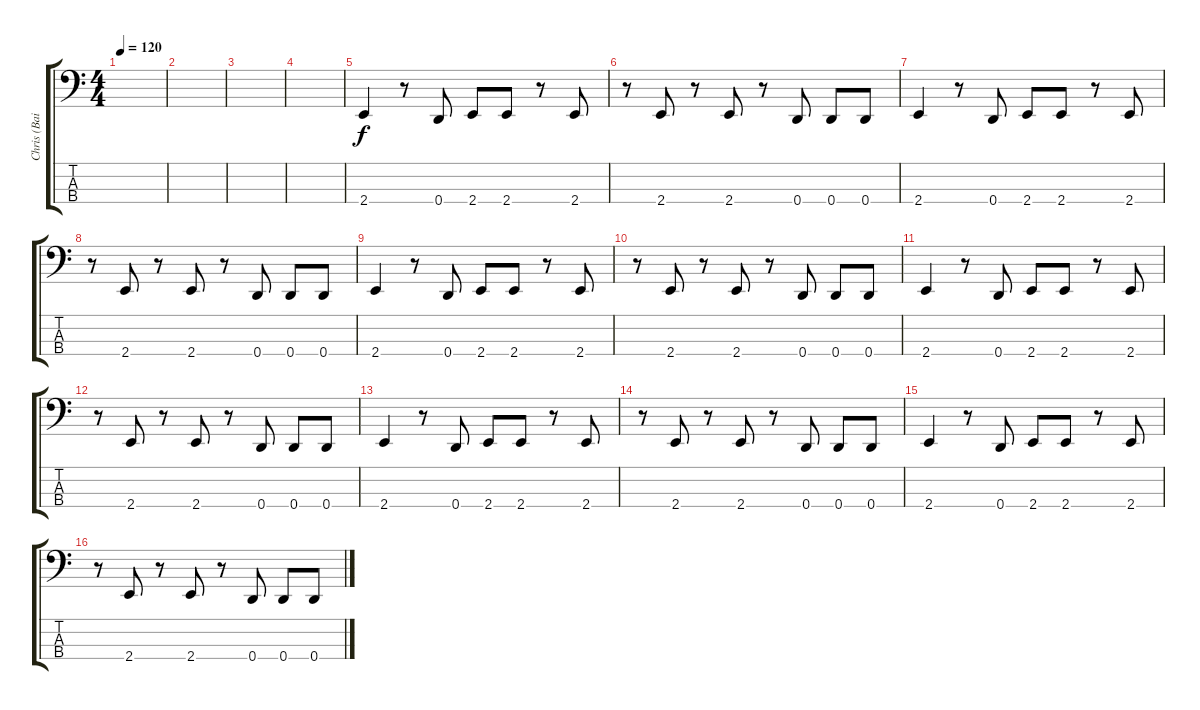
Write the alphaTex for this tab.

\track ("Chris (Baixo)" "Chris (Bai") {instrument electricbasspick}
\staff {score tabs}
\tuning (G2 D2 A1 D1) {hide}
\ts (4 4)
\tempo 120
\clef f4
\ks c
|
|
|
|
2.4.4 r.8 0.4.8 2.4.8 2.4.8 r.8 2.4.8 |
r.8 2.4.8 r.8 2.4.8 r.8 0.4.8 0.4.8 0.4.8 |
2.4.4 r.8 0.4.8 2.4.8 2.4.8 r.8 2.4.8 |
r.8 2.4.8 r.8 2.4.8 r.8 0.4.8 0.4.8 0.4.8 |
2.4.4 r.8 0.4.8 2.4.8 2.4.8 r.8 2.4.8 |
r.8 2.4.8 r.8 2.4.8 r.8 0.4.8 0.4.8 0.4.8 |
2.4.4 r.8 0.4.8 2.4.8 2.4.8 r.8 2.4.8 |
r.8 2.4.8 r.8 2.4.8 r.8 0.4.8 0.4.8 0.4.8 |
2.4.4 r.8 0.4.8 2.4.8 2.4.8 r.8 2.4.8 |
r.8 2.4.8 r.8 2.4.8 r.8 0.4.8 0.4.8 0.4.8 |
2.4.4 r.8 0.4.8 2.4.8 2.4.8 r.8 2.4.8 |
r.8 2.4.8 r.8 2.4.8 r.8 0.4.8 0.4.8 0.4.8
